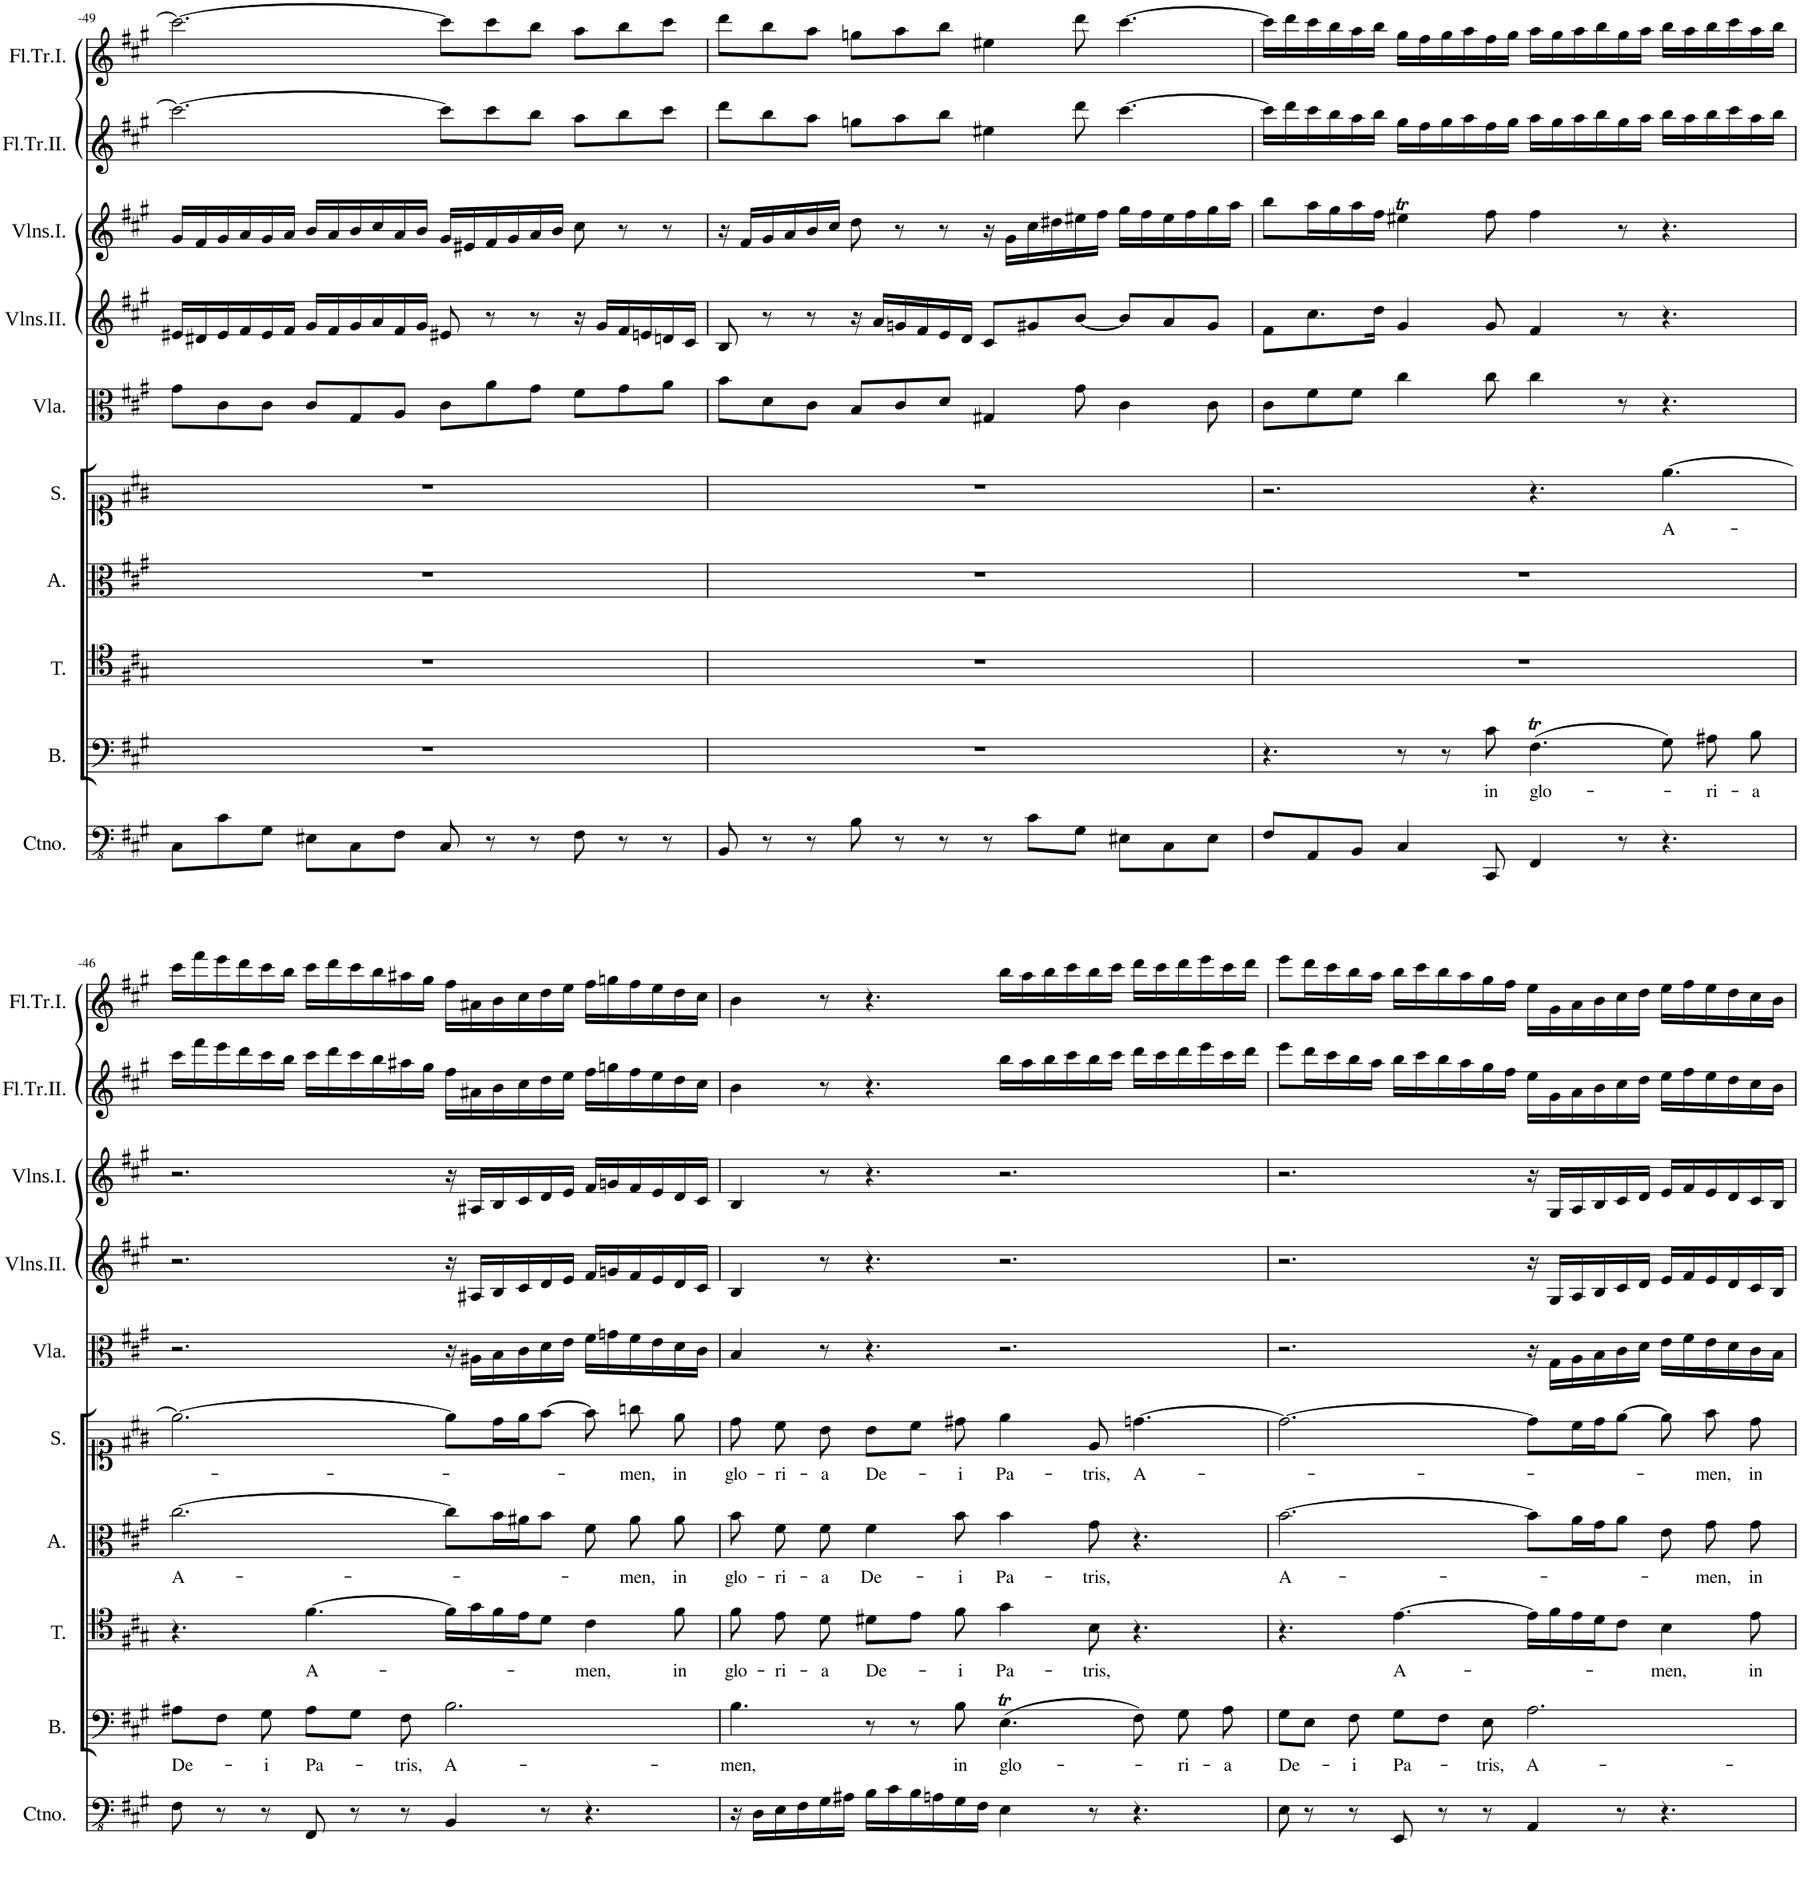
**kern	**kern	**text	**kern	**text	**kern	**text	**kern	**text	**kern	**kern	**kern	**kern	**kern
*part10	*part9	*part9	*part8	*part8	*part7	*part7	*part6	*part6	*part5	*part4	*part3	*part2	*part1
*staff10	*staff9	*staff9	*staff8	*staff8	*staff7	*staff7	*staff6	*staff6	*staff5	*staff4	*staff3	*staff2	*staff1
*I"Continuo.	*I"Basso.	*	*I"Tenore.	*	*I"Alto.	*	*I"Soprano.	*	*I"Viola	*I"Violino II.	*I"Violino I.	*I"Flauto Traverso II.	*I"Flauto Traverso I.
*I'Ctno.	*I'B.	*	*I'T.	*	*I'A.	*	*I'S.	*	*I'Vla.	*	*	*I'Fl.Tr.II.	*I'Fl.Tr.I.
!!LO:PB:g=z
*clefFv4	*clefF4	*	*clefC4	*	*clefC3	*	*clefC1	*	*clefC3	*clefG2	*clefG2	*clefG2	*clefG2
*k[f#c#g#]	*k[f#c#g#]	*	*k[f#c#g#]	*	*k[f#c#g#]	*	*k[f#c#g#]	*	*k[f#c#g#]	*k[f#c#g#]	*k[f#c#g#]	*k[f#c#g#]	*k[f#c#g#]
*M12/8	*M12/8	*	*M12/8	*	*M12/8	*	*M12/8	*	*M12/8	*M12/8	*M12/8	*M12/8	*M12/8
=49-	=49-	=49-	=49-	=49-	=49-	=49-	=49-	=49-	=49-	=49-	=49-	=49-	=49-
8CC#\L	1.r	.	1.r	.	1.r	.	1.r	.	8g#\L	16e#X/LL	16g#/LL	2.ccc#\_	2.ccc#\_
.	.	.	.	.	.	.	.	.	.	16d#X/	16f#/	.	.
8C#\	.	.	.	.	.	.	.	.	8c#\	16e#/	16g#/	.	.
.	.	.	.	.	.	.	.	.	.	16f#/	16a/	.	.
8GG#\J	.	.	.	.	.	.	.	.	8c#\J	16e#/	16g#/	.	.
.	.	.	.	.	.	.	.	.	.	16f#/JJ	16a/JJ	.	.
8EE#X\L	.	.	.	.	.	.	.	.	8c#/L	16g#/LL	16b/LL	.	.
.	.	.	.	.	.	.	.	.	.	16f#/	16a/	.	.
8CC#\	.	.	.	.	.	.	.	.	8G#/	16g#/	16b/	.	.
.	.	.	.	.	.	.	.	.	.	16a/	16cc#/	.	.
8FF#\J	.	.	.	.	.	.	.	.	8A/J	16f#/	16a/	.	.
.	.	.	.	.	.	.	.	.	.	16g#/JJ	16b/JJ	.	.
8CC#/	.	.	.	.	.	.	.	.	8c#\L	8e#X/	16g#/LL	8ccc#\L]	8ccc#\L]
.	.	.	.	.	.	.	.	.	.	.	16e#X/	.	.
8r	.	.	.	.	.	.	.	.	8a\	8r	16f#/	8ccc#\	8ccc#\
.	.	.	.	.	.	.	.	.	.	.	16g#/	.	.
8r	.	.	.	.	.	.	.	.	8g#\J	8r	16a/	8bb\J	8bb\J
.	.	.	.	.	.	.	.	.	.	.	16b/JJ	.	.
8FF#\	.	.	.	.	.	.	.	.	8f#\L	16r	8cc#\	8aa\L	8aa\L
.	.	.	.	.	.	.	.	.	.	16g#/LL	.	.	.
8r	.	.	.	.	.	.	.	.	8g#\	16f#/	8r	8bb\	8bb\
.	.	.	.	.	.	.	.	.	.	16en/	.	.	.
8r	.	.	.	.	.	.	.	.	8a\J	16dn/	8r	8ccc#\J	8ccc#\J
.	.	.	.	.	.	.	.	.	.	16c#/JJ	.	.	.
=48-	=48-	=48-	=48-	=48-	=48-	=48-	=48-	=48-	=48-	=48-	=48-	=48-	=48-
8BBB/	1.r	.	1.r	.	1.r	.	1.r	.	8b\L	8B/	16r	8ddd\L	8ddd\L
.	.	.	.	.	.	.	.	.	.	.	16f#/LL	.	.
8r	.	.	.	.	.	.	.	.	8d\	8r	16g#/	8bb\	8bb\
.	.	.	.	.	.	.	.	.	.	.	16a/	.	.
8r	.	.	.	.	.	.	.	.	8c#\J	8r	16b/	8aa\J	8aa\J
.	.	.	.	.	.	.	.	.	.	.	16cc#/JJ	.	.
8BB\	.	.	.	.	.	.	.	.	8B/L	16r	8dd\	8ggn\L	8ggn\L
.	.	.	.	.	.	.	.	.	.	16a/LL	.	.	.
8r	.	.	.	.	.	.	.	.	8c#/	16gn/	8r	8aa\	8aa\
.	.	.	.	.	.	.	.	.	.	16f#/	.	.	.
8r	.	.	.	.	.	.	.	.	8d/J	16e/	8r	8bb\J	8bb\J
.	.	.	.	.	.	.	.	.	.	16d/JJ	.	.	.
8r	.	.	.	.	.	.	.	.	4G#X/	8c#/L	16r	4ee#X\	4ee#X\
.	.	.	.	.	.	.	.	.	.	.	16g#\LL	.	.
8C#\L	.	.	.	.	.	.	.	.	.	8g#X/	16cc#\	.	.
.	.	.	.	.	.	.	.	.	.	.	16dd#X\	.	.
8GG#\J	.	.	.	.	.	.	.	.	8g#\	[8b/J	16ee#X\	8ddd\	8ddd\
.	.	.	.	.	.	.	.	.	.	.	16ff#\JJ	.	.
8EE#X\L	.	.	.	.	.	.	.	.	4c#\	8b/L]	16gg#\LL	[4.ccc#\	[4.ccc#\
.	.	.	.	.	.	.	.	.	.	.	16ff#\	.	.
8CC#\	.	.	.	.	.	.	.	.	.	8a/	16ee#\	.	.
.	.	.	.	.	.	.	.	.	.	.	16ff#\	.	.
8EE#\J	.	.	.	.	.	.	.	.	8c#\	8g#/J	16gg#\	.	.
.	.	.	.	.	.	.	.	.	.	.	16aa\JJ	.	.
=47-	=47-	=47-	=47-	=47-	=47-	=47-	=47-	=47-	=47-	=47-	=47-	=47-	=47-
8FF#/L	4.r	.	1.r	.	1.r	.	2.r	.	8c#\L	8f#\L	8bb\L	16ccc#\LL]	16ccc#\LL]
.	.	.	.	.	.	.	.	.	.	.	.	16ddd\	16ddd\
8AAA/	.	.	.	.	.	.	.	.	8f#\	8.cc#\	16aa\L	16ccc#\	16ccc#\
.	.	.	.	.	.	.	.	.	.	.	16gg#\	16bb\	16bb\
8BBB/J	.	.	.	.	.	.	.	.	8f#\J	.	16aa\	16aa\	16aa\
.	.	.	.	.	.	.	.	.	.	16dd\Jk	16ff#\JJ	16bb\JJ	16bb\JJ
4CC#/	8r	.	.	.	.	.	.	.	4cc#\	4g#/	4ee#Xt\	16gg#\LL	16gg#\LL
.	.	.	.	.	.	.	.	.	.	.	.	16ff#\	16ff#\
.	8r	.	.	.	.	.	.	.	.	.	.	16gg#\	16gg#\
.	.	.	.	.	.	.	.	.	.	.	.	16aa\	16aa\
!	!	!LO:LY:b	!	!	!	!	!	!	!	!	!	!	!
8CCC#/	8c#\	in	.	.	.	.	.	.	8cc#\	8g#/	8ff#\	16ff#\	16ff#\
.	.	.	.	.	.	.	.	.	.	.	.	16gg#\JJ	16gg#\JJ
!	!	!LO:LY:b	!	!	!	!	!	!	!	!	!	!	!
4FFF#/	(4.F#T\	glo-	.	.	.	.	4.r	.	4cc#\	4f#/	4ff#\	16aa\LL	16aa\LL
.	.	.	.	.	.	.	.	.	.	.	.	16gg#\	16gg#\
.	.	.	.	.	.	.	.	.	.	.	.	16aa\	16aa\
.	.	.	.	.	.	.	.	.	.	.	.	16bb\	16bb\
8r	.	.	.	.	.	.	.	.	8r	8r	8r	16gg#\	16gg#\
.	.	.	.	.	.	.	.	.	.	.	.	16aa\JJ	16aa\JJ
!	!	!	!	!	!	!	!	!LO:LY:b	!	!	!	!	!
4.r	8G#\)	.	.	.	.	.	[4.ee\	A-	4.r	4.r	4.r	16bb\LL	16bb\LL
.	.	.	.	.	.	.	.	.	.	.	.	16aa\	16aa\
!	!	!LO:LY:b	!	!	!	!	!	!	!	!	!	!	!
.	8A#X\	-ri-	.	.	.	.	.	.	.	.	.	16bb\	16bb\
.	.	.	.	.	.	.	.	.	.	.	.	16ccc#\	16ccc#\
!	!	!LO:LY:b	!	!	!	!	!	!	!	!	!	!	!
.	8B\	-a	.	.	.	.	.	.	.	.	.	16aa\	16aa\
.	.	.	.	.	.	.	.	.	.	.	.	16bb\JJ	16bb\JJ
!!LO:LB:g=z
=46-	=46-	=46-	=46-	=46-	=46-	=46-	=46-	=46-	=46-	=46-	=46-	=46-	=46-
!	!	!LO:LY:b	!	!	!	!LO:LY:b	!	!	!	!	!	!	!
8FF#\	8A#X\L	De-	4.r	.	[2.cc#\	A-	2.ee\_	.	2.r	2.r	2.r	16ccc#\LL	16ccc#\LL
.	.	.	.	.	.	.	.	.	.	.	.	16fff#\	16fff#\
8r	8F#\J	.	.	.	.	.	.	.	.	.	.	16eee\	16eee\
.	.	.	.	.	.	.	.	.	.	.	.	16ddd\	16ddd\
!	!	!LO:LY:b	!	!	!	!	!	!	!	!	!	!	!
8r	8G#\	-i	.	.	.	.	.	.	.	.	.	16ccc#\	16ccc#\
.	.	.	.	.	.	.	.	.	.	.	.	16bb\JJ	16bb\JJ
!	!	!LO:LY:b	!	!LO:LY:b	!	!	!	!	!	!	!	!	!
8FFF#/	8A#\L	Pa-	[4.f#\	A-	.	.	.	.	.	.	.	16ccc#\LL	16ccc#\LL
.	.	.	.	.	.	.	.	.	.	.	.	16ddd\	16ddd\
8r	8G#\J	.	.	.	.	.	.	.	.	.	.	16ccc#\	16ccc#\
.	.	.	.	.	.	.	.	.	.	.	.	16bb\	16bb\
!	!	!LO:LY:b	!	!	!	!	!	!	!	!	!	!	!
8r	8F#\	-tris,	.	.	.	.	.	.	.	.	.	16aa#X\	16aa#X\
.	.	.	.	.	.	.	.	.	.	.	.	16gg#\JJ	16gg#\JJ
!	!	!LO:LY:b	!	!	!	!	!	!	!	!	!	!	!
4BBB/	2.B\	A-	16f#\LL]	.	8cc#\L]	.	8ee\L]	.	16r	16r	16r	16ff#\LL	16ff#\LL
.	.	.	16g#\	.	.	.	.	.	16A#X\LL	16A#X/LL	16A#X/LL	16a#X\	16a#X\
.	.	.	16f#\	.	16b\L	.	16dd\L	.	16B\	16B/	16B/	16b\	16b\
.	.	.	16e\J	.	16a#X\J	.	16ee\J	.	16c#\	16c#/	16c#/	16cc#\	16cc#\
8r	.	.	8d\J	.	8b\J	.	[8ff#\J	.	16d\	16d/	16d/	16dd\	16dd\
.	.	.	.	.	.	.	.	.	16e\JJ	16e/JJ	16e/JJ	16ee\JJ	16ee\JJ
!	!	!	!	!LO:LY:b	!	!	!	!	!	!	!	!	!
4.r	.	.	4c#\	men,	8f#\	.	8ff#\]	.	16f#\LL	16f#/LL	16f#/LL	16ff#\LL	16ff#\LL
.	.	.	.	.	.	.	.	.	16gn\	16gn/	16gn/	16ggn\	16ggn\
!	!	!	!	!	!	!LO:LY:b	!	!LO:LY:b	!	!	!	!	!
.	.	.	.	.	8a#\	men,	8ggn\	men,	16f#\	16f#/	16f#/	16ff#\	16ff#\
.	.	.	.	.	.	.	.	.	16e\	16e/	16e/	16ee\	16ee\
!	!	!	!	!LO:LY:b	!	!LO:LY:b	!	!LO:LY:b	!	!	!	!	!
.	.	.	8f#\	in	8a#\	in	8ee\	in	16d\	16d/	16d/	16dd\	16dd\
.	.	.	.	.	.	.	.	.	16c#\JJ	16c#/JJ	16c#/JJ	16cc#\JJ	16cc#\JJ
=45-	=45-	=45-	=45-	=45-	=45-	=45-	=45-	=45-	=45-	=45-	=45-	=45-	=45-
!	!	!LO:LY:b	!	!LO:LY:b	!	!LO:LY:b	!	!LO:LY:b	!	!	!	!	!
16r	4.B\	men,	8f#\	glo-	8b\	glo-	8dd\	glo-	4B/	4B/	4B/	4b\	4b\
16DD\LL	.	.	.	.	.	.	.	.	.	.	.	.	.
!	!	!	!	!LO:LY:b	!	!LO:LY:b	!	!LO:LY:b	!	!	!	!	!
16EE\	.	.	8e\	-ri-	8f#\	-ri-	8cc#\	-ri-	.	.	.	.	.
16FF#\	.	.	.	.	.	.	.	.	.	.	.	.	.
!	!	!	!	!LO:LY:b	!	!LO:LY:b	!	!LO:LY:b	!	!	!	!	!
16GG#\	.	.	8d\	-a	8f#\	-a	8b\	-a	8r	8r	8r	8r	8r
16AA#X\JJ	.	.	.	.	.	.	.	.	.	.	.	.	.
!	!	!	!	!LO:LY:b	!	!LO:LY:b	!	!LO:LY:b	!	!	!	!	!
16BB\LL	8r	.	8d#X\L	De-	4f#\	De-	8b\L	De-	4.r	4.r	4.r	4.r	4.r
16C#\	.	.	.	.	.	.	.	.	.	.	.	.	.
16BB\	8r	.	8e\J	.	.	.	8cc#\J	.	.	.	.	.	.
16AAn\	.	.	.	.	.	.	.	.	.	.	.	.	.
!	!	!LO:LY:b	!	!LO:LY:b	!	!LO:LY:b	!	!LO:LY:b	!	!	!	!	!
16GG#\	8B\	in	8f#\	-i	8b\	-i	8dd#X\	-i	.	.	.	.	.
16FF#\JJ	.	.	.	.	.	.	.	.	.	.	.	.	.
!	!	!LO:LY:b	!	!LO:LY:b	!	!LO:LY:b	!	!LO:LY:b	!	!	!	!	!
4EE\	(4.ET\	glo-	4g#\	Pa-	4b\	Pa-	4ee\	Pa-	2.r	2.r	2.r	16bb\LL	16bb\LL
.	.	.	.	.	.	.	.	.	.	.	.	16aa\	16aa\
.	.	.	.	.	.	.	.	.	.	.	.	16bb\	16bb\
.	.	.	.	.	.	.	.	.	.	.	.	16ccc#\	16ccc#\
!	!	!	!	!LO:LY:b	!	!LO:LY:b	!	!LO:LY:b	!	!	!	!	!
8r	.	.	8B\	-tris,	8g#\	-tris,	8e/	-tris,	.	.	.	16bb\	16bb\
.	.	.	.	.	.	.	.	.	.	.	.	16ccc#\JJ	16ccc#\JJ
!	!	!	!	!	!	!	!	!LO:LY:b	!	!	!	!	!
4.r	8F#\)	.	4.r	.	4.r	.	[4.ddn\	A-	.	.	.	16ddd\LL	16ddd\LL
.	.	.	.	.	.	.	.	.	.	.	.	16ccc#\	16ccc#\
!	!	!LO:LY:b	!	!	!	!	!	!	!	!	!	!	!
.	8G#\	-ri-	.	.	.	.	.	.	.	.	.	16ddd\	16ddd\
.	.	.	.	.	.	.	.	.	.	.	.	16eee\	16eee\
!	!	!LO:LY:b	!	!	!	!	!	!	!	!	!	!	!
.	8A\	-a	.	.	.	.	.	.	.	.	.	16ccc#\	16ccc#\
.	.	.	.	.	.	.	.	.	.	.	.	16ddd\JJ	16ddd\JJ
=44-	=44-	=44-	=44-	=44-	=44-	=44-	=44-	=44-	=44-	=44-	=44-	=44-	=44-
!	!	!LO:LY:b	!	!	!	!LO:LY:b	!	!	!	!	!	!	!
8EE\	8G#\L	De-	4.r	.	[2.b\	A-	2.dd\_	.	2.r	2.r	2.r	8eee\L	8eee\L
8r	8E\J	.	.	.	.	.	.	.	.	.	.	16ddd\L	16ddd\L
.	.	.	.	.	.	.	.	.	.	.	.	16ccc#\	16ccc#\
!	!	!LO:LY:b	!	!	!	!	!	!	!	!	!	!	!
8r	8F#\	-i	.	.	.	.	.	.	.	.	.	16bb\	16bb\
.	.	.	.	.	.	.	.	.	.	.	.	16aa\JJ	16aa\JJ
!	!	!LO:LY:b	!	!LO:LY:b	!	!	!	!	!	!	!	!	!
8EEE/	8G#\L	Pa-	[4.e\	A-	.	.	.	.	.	.	.	16bb\LL	16bb\LL
.	.	.	.	.	.	.	.	.	.	.	.	16ccc#\	16ccc#\
8r	8F#\J	.	.	.	.	.	.	.	.	.	.	16bb\	16bb\
.	.	.	.	.	.	.	.	.	.	.	.	16aa\	16aa\
!	!	!LO:LY:b	!	!	!	!	!	!	!	!	!	!	!
8r	8E\	-tris,	.	.	.	.	.	.	.	.	.	16gg#\	16gg#\
.	.	.	.	.	.	.	.	.	.	.	.	16ff#\JJ	16ff#\JJ
!	!	!LO:LY:b	!	!	!	!	!	!	!	!	!	!	!
4AAA/	2.A\	A-	16e\LL]	.	8b\L]	.	8dd\L]	.	16r	16r	16r	16ee\LL	16ee\LL
.	.	.	16f#\	.	.	.	.	.	16G#\LL	16G#/LL	16G#/LL	16g#\	16g#\
.	.	.	16e\	.	16a\L	.	16cc#\L	.	16A\	16A/	16A/	16a\	16a\
.	.	.	16d\J	.	16g#\J	.	16dd\J	.	16B\	16B/	16B/	16b\	16b\
8r	.	.	8c#\J	.	8a\J	.	[8ee\J	.	16c#\	16c#/	16c#/	16cc#\	16cc#\
.	.	.	.	.	.	.	.	.	16d\JJ	16d/JJ	16d/JJ	16dd\JJ	16dd\JJ
!	!	!	!	!LO:LY:b	!	!	!	!	!	!	!	!	!
4.r	.	.	4B\	men,	8e\	.	8ee\]	.	16e\LL	16e/LL	16e/LL	16ee\LL	16ee\LL
.	.	.	.	.	.	.	.	.	16f#\	16f#/	16f#/	16ff#\	16ff#\
!	!	!	!	!	!	!LO:LY:b	!	!LO:LY:b	!	!	!	!	!
.	.	.	.	.	8g#\	men,	8ff#\	men,	16e\	16e/	16e/	16ee\	16ee\
.	.	.	.	.	.	.	.	.	16d\	16d/	16d/	16dd\	16dd\
!	!	!	!	!LO:LY:b	!	!LO:LY:b	!	!LO:LY:b	!	!	!	!	!
.	.	.	8e\	in	8g#\	in	8dd\	in	16c#\	16c#/	16c#/	16cc#\	16cc#\
.	.	.	.	.	.	.	.	.	16B\JJ	16B/JJ	16B/JJ	16b\JJ	16b\JJ
=	=	=	=	=	=	=	=	=	=	=	=	=	=
*-	*-	*-	*-	*-	*-	*-	*-	*-	*-	*-	*-	*-	*-
